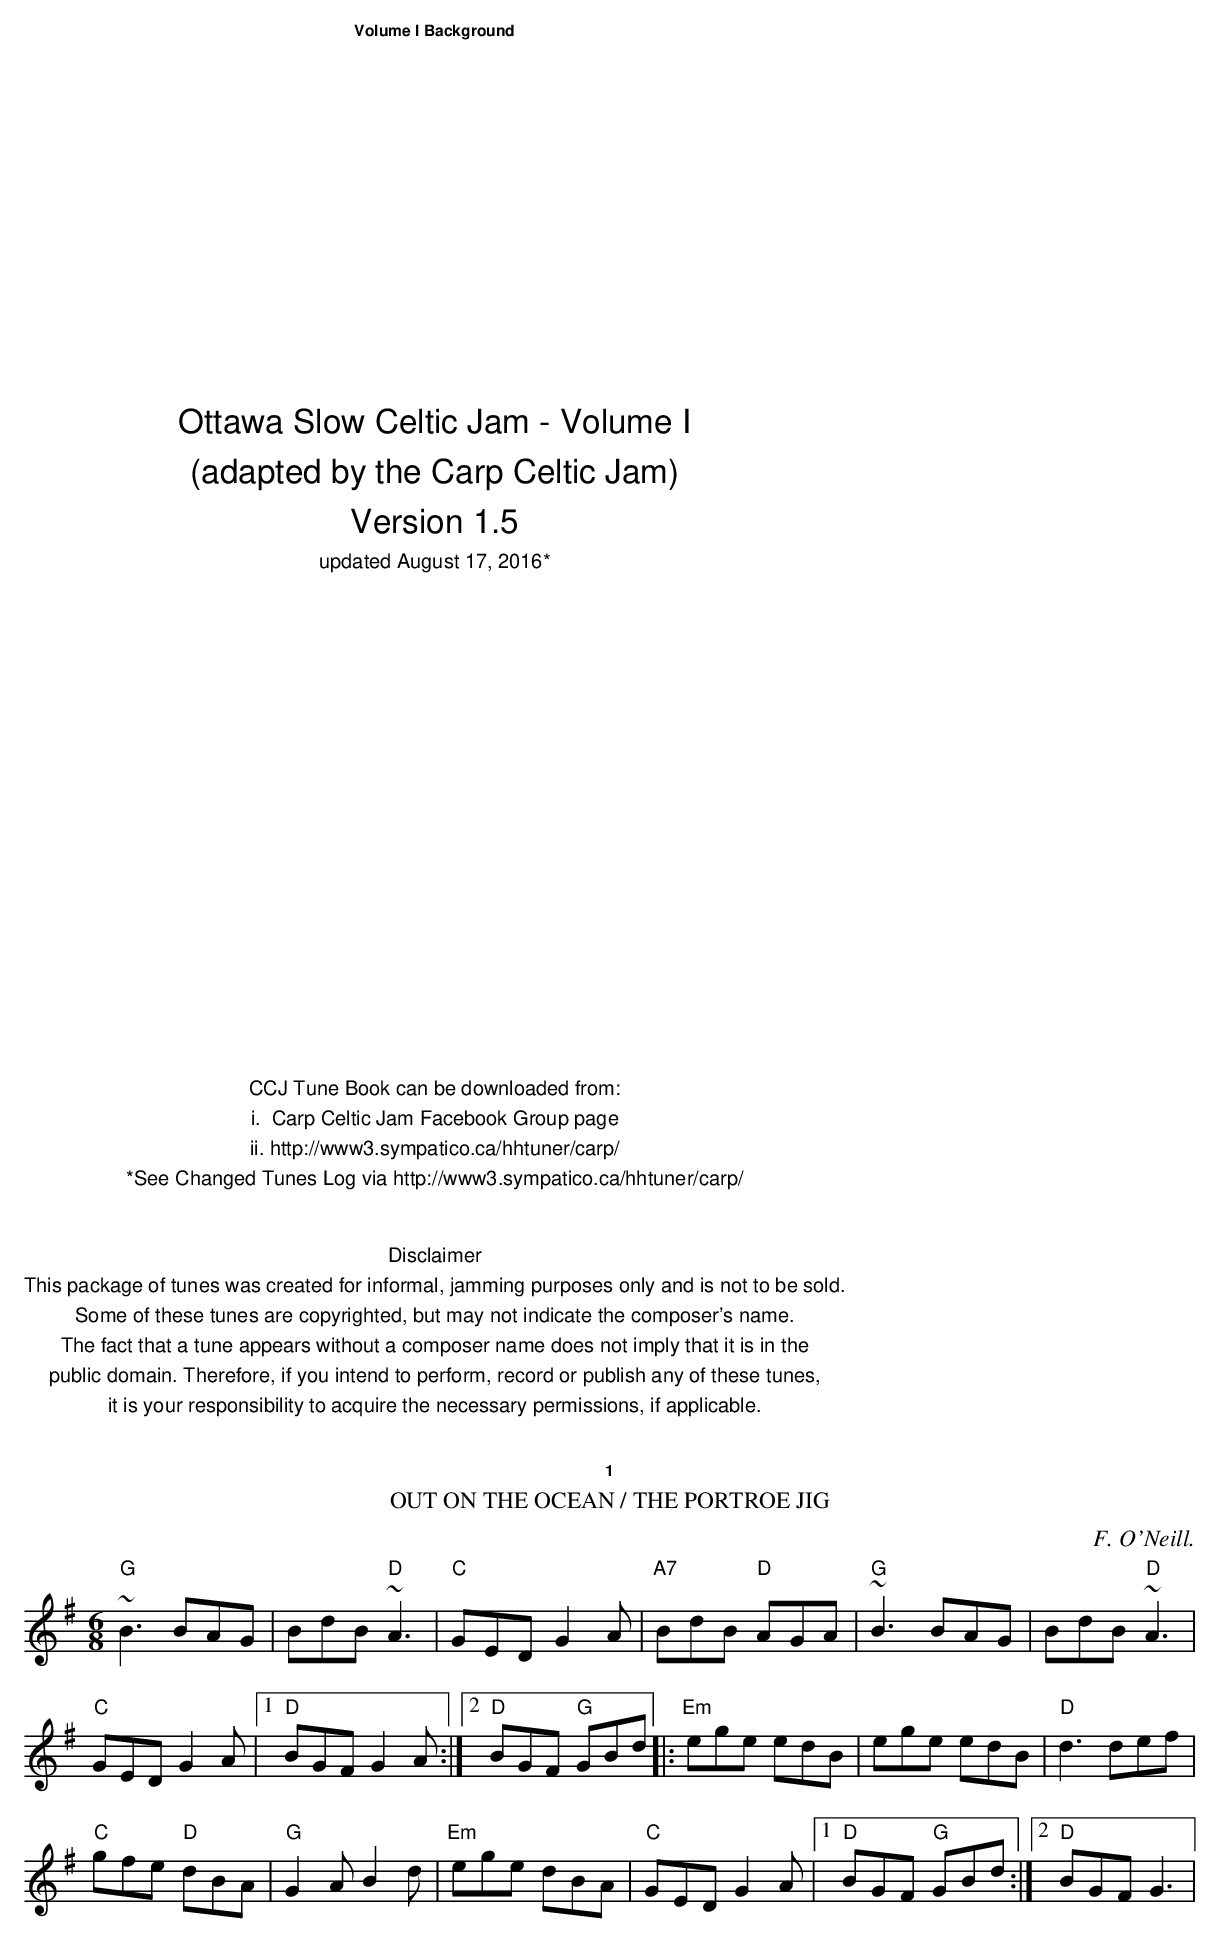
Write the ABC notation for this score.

X:1
T: Out on the Ocean / The Portroe Jig
C: F. O'Neill.
M: 6/8
K: G
"G"~B3 BAG|BdB "D"~A3|"C"GED G2 A|"A7"BdB "D" AGA|"G"~B3 BAG|BdB "D"~A3|
"C"GED G2 A|[1"D"BGF G2A:|[2 "D"BGF "G"GBd|: "Em"ege edB|ege edB|"D"d3 def|
"C"gfe "D"dBA| "G"G2A B2d|"Em"ege dBA|"C"GED G2 A|[1"D"BGF "G"GBd:|[2"D"BGF G3|
